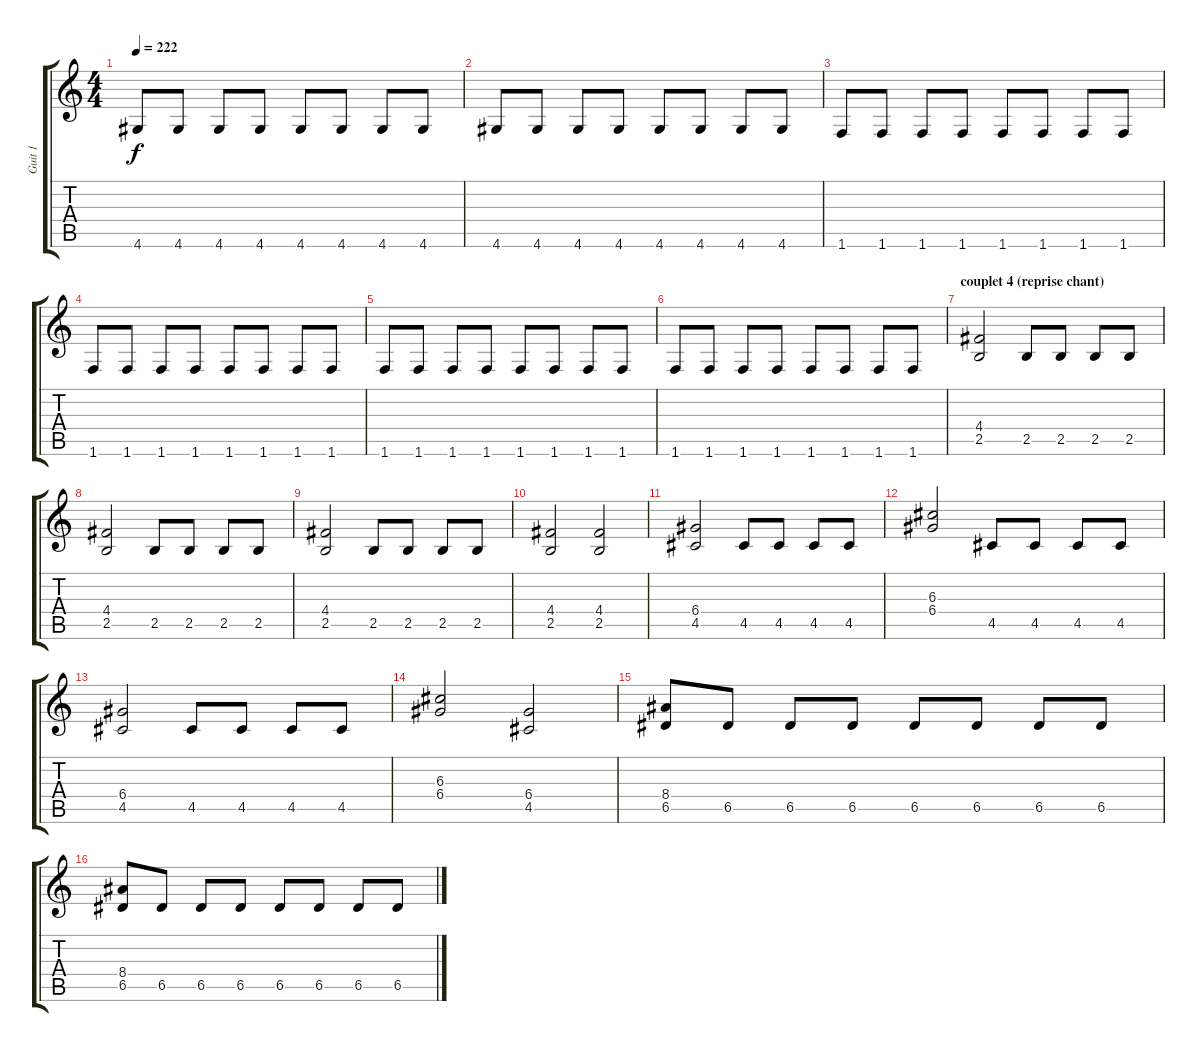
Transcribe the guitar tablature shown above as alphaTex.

\track ("Guit 1" "Guit 1") {instrument overdrivenguitar}
\staff {score tabs}
\tuning (E4 B3 G3 D3 A2 E2) {hide}
\ts (4 4)
\tempo 222
\clef g2
\ks c
4.6.8{dy f} 4.6.8 4.6.8 4.6.8 4.6.8 4.6.8 4.6.8 4.6.8 |
4.6.8 4.6.8 4.6.8 4.6.8 4.6.8 4.6.8 4.6.8 4.6.8 |
1.6.8 1.6.8 1.6.8 1.6.8 1.6.8 1.6.8 1.6.8 1.6.8 |
1.6.8 1.6.8 1.6.8 1.6.8 1.6.8 1.6.8 1.6.8 1.6.8 |
1.6.8 1.6.8 1.6.8 1.6.8 1.6.8 1.6.8 1.6.8 1.6.8 |
1.6.8 1.6.8 1.6.8 1.6.8 1.6.8 1.6.8 1.6.8 1.6.8 |
\section ("" "couplet 4 (reprise chant)")
(4.4 2.5).2 2.5.8 2.5.8 2.5.8 2.5.8 |
(4.4 2.5).2 2.5.8 2.5.8 2.5.8 2.5.8 |
(4.4 2.5).2 2.5.8 2.5.8 2.5.8 2.5.8 |
(4.4 2.5).2 (4.4 2.5).2 |
(6.4 4.5).2 4.5.8 4.5.8 4.5.8 4.5.8 |
(6.3 6.4).2 4.5.8 4.5.8 4.5.8 4.5.8 |
(6.4 4.5).2 4.5.8 4.5.8 4.5.8 4.5.8 |
(6.3 6.4).2 (6.4 4.5).2 |
(8.4 6.5).8 6.5.8 6.5.8 6.5.8 6.5.8 6.5.8 6.5.8 6.5.8 |
(8.4 6.5).8 6.5.8 6.5.8 6.5.8 6.5.8 6.5.8 6.5.8 6.5.8
